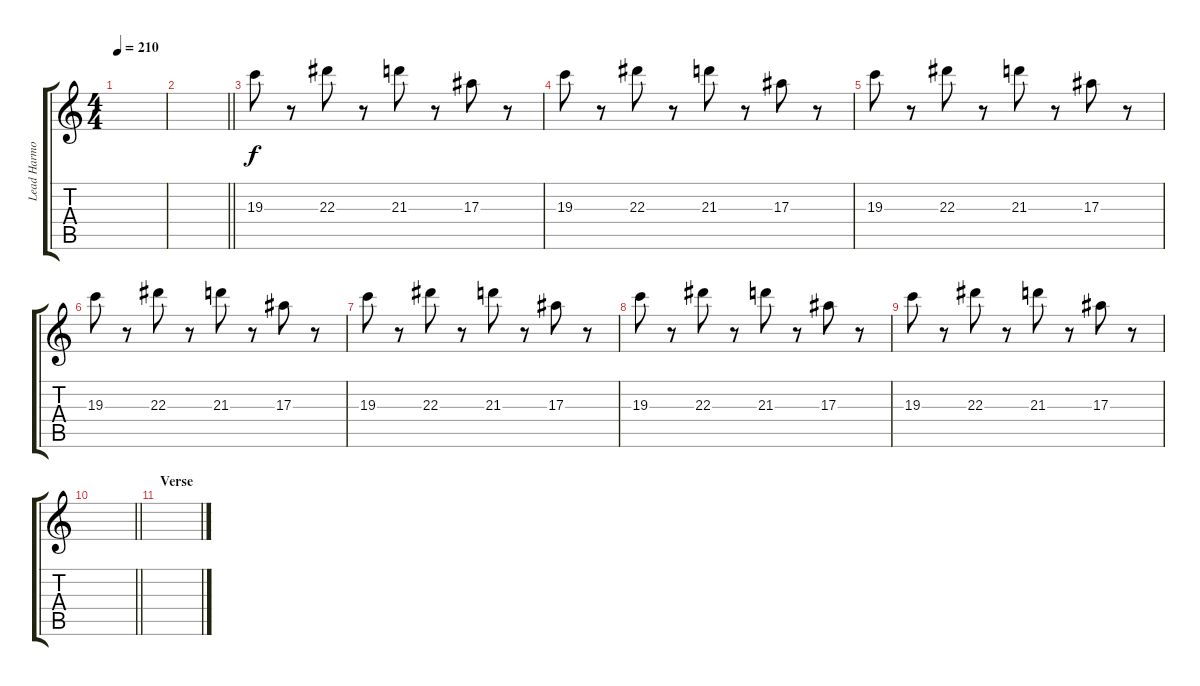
\track ("Lead Harmony" "Lead Harmo") {instrument distortionguitar}
\staff {score tabs}
\tuning (D4 A3 F3 C3 G2 C2) {hide}
\ts (4 4)
\tempo 210
\clef g2
\ks c
|
\barLineRight lightlight
|
19.3.8 r.8 22.3.8 r.8 21.3.8 r.8 17.3.8 r.8 |
19.3.8 r.8 22.3.8 r.8 21.3.8 r.8 17.3.8 r.8 |
19.3.8 r.8 22.3.8 r.8 21.3.8 r.8 17.3.8 r.8 |
19.3.8 r.8 22.3.8 r.8 21.3.8 r.8 17.3.8 r.8 |
19.3.8 r.8 22.3.8 r.8 21.3.8 r.8 17.3.8 r.8 |
19.3.8 r.8 22.3.8 r.8 21.3.8 r.8 17.3.8 r.8 |
19.3.8 r.8 22.3.8 r.8 21.3.8 r.8 17.3.8 r.8 |
\barLineRight lightlight
|
\section ("" "Verse")
